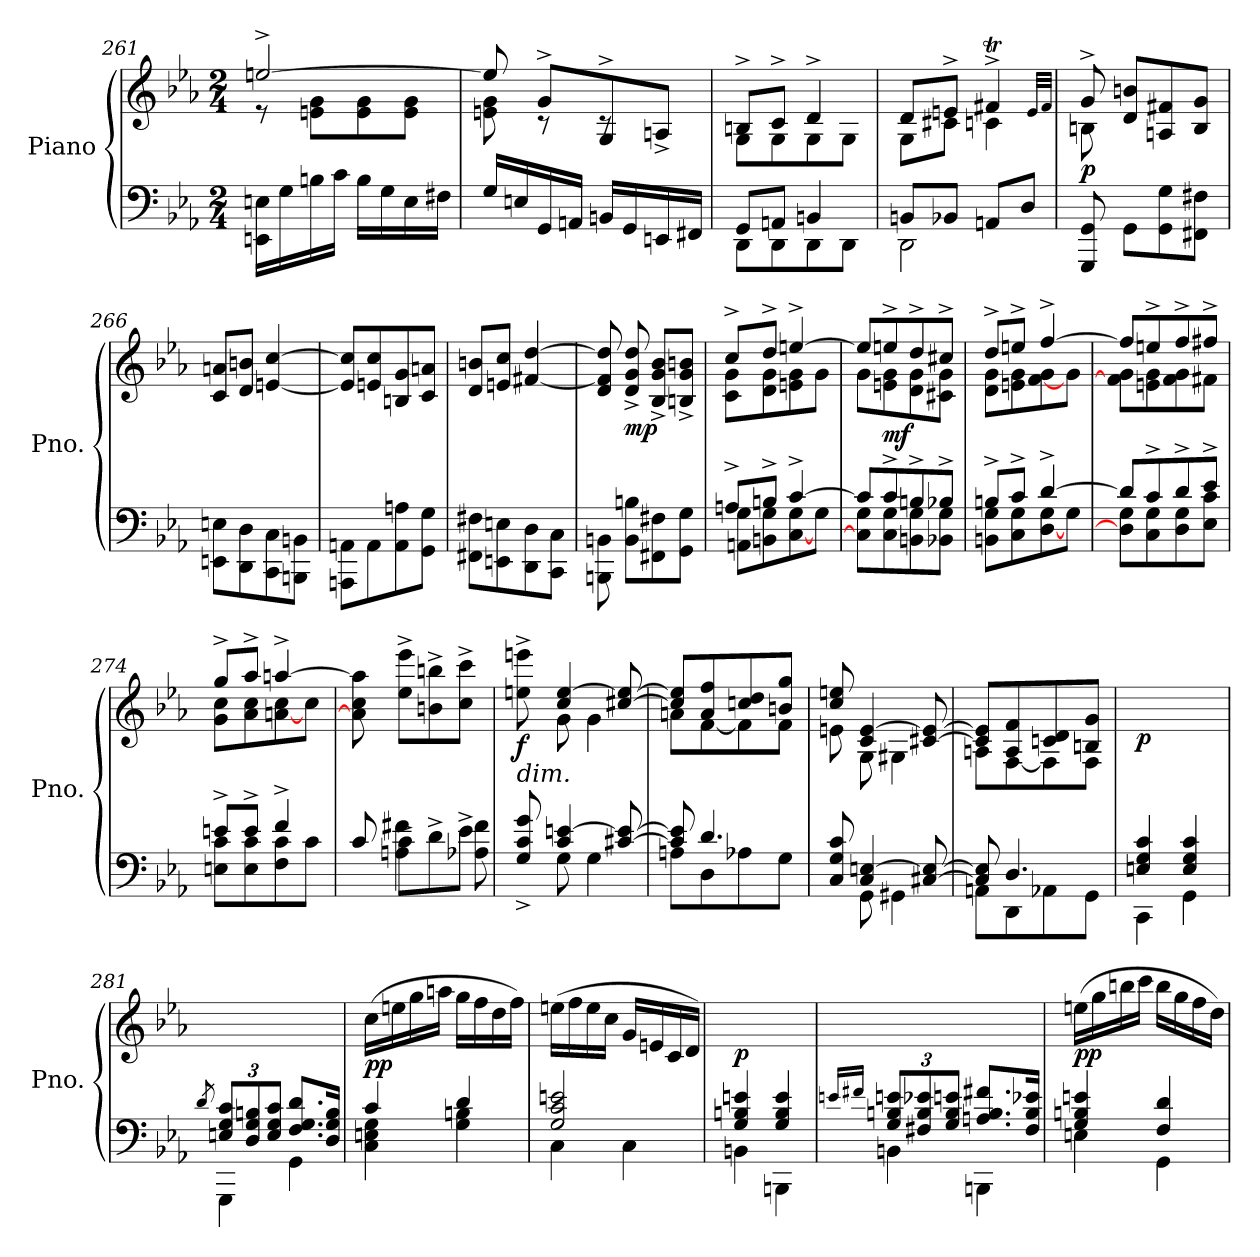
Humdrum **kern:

**kern	**kern	**dynam
*part1	*part1	*part1
*staff2	*staff1	*staff1/2
*I"Piano	*	*
*I'Pno.	*	*
*clefF4	*clefG2	*
*k[b-e-a-]	*k[b-e-a-]	*
*M2/4	*M2/4	*
*MM100	*MM100	*
=261	=261	=261
*	*^	*
16EEn\ 16En\LL	[2een^/	8r	.
16G\	.	.	.
16Bn\	.	8en\ 8g\L	.
16c\JJ	.	.	.
16B\LL	.	8e\ 8g\	.
16G\	.	.	.
16E\	.	8e\ 8g\J	.
16F#X\JJ	.	.	.
=262	=262	=262	=262
16G/LL	8ee/]	8en\ 8g\	.
16En/	.	.	.
16GG/	8g^/L	8r	.
16AAn/JJ	.	.	.
16BBn/LL	8G^/	8rc	.
16GG/	.	.	.
16EEn/	8An^/J	8ryy	.
16FF#X/JJ	.	.	.
=263	=263	=263	=263
*	*MM90	*	*
*^	*	*	*
8GG/L	8DD\L	8Bn^/L	8G\L	.
8AAn/J	8DD\	8c^/J	8G\	.
4BBn/	8DD\	4d^/	8G\	.
.	8DD\J	.	8G\J	.
=264	=264	=264	=264	=264
8BBn/L	2DD\	8d/L	8G\L	.
8BB-X/J	.	8en^/J	8c#X\J	.
8AAn/L	.	4f#Xt^/	4cn\	.
8D/J	.	.	.	.
*v	*v	*	*	*
.	32qe/LLL	.	.
.	32qf#/JJJ	.	.
!!LO:LB:g=z	!!
=265	=265	=265	=265
*	*MM60	*	*
!	!	!	!LO:DY:b
8GGG/ 8GG/	8g^/	8Bn\	p
*	*MM100	*	*
8GG\L	8d/ 8bn/L	4.ryy	.
8GG\ 8G\	8An/ 8f#X/	.	.
8FF#X\ 8F#X\J	8B/ 8g/J	.	.
*	*v	*v	*
=266	=266	=266
8EEn\ 8En\L	8c/ 8an/L	.
8DD\ 8D\	8d/ 8bn/J	.
8CC\ 8C\	[4en/ [4cc/	.
8BBBn\ 8BBn\J	.	.
=267	=267	=267
8AAAn\ 8AAn\L	8e/] 8cc/]L	.
8AA\	8en/ 8cc/	.
8AA\ 8An\	8Bn/ 8g/	.
8GG\ 8G\J	8c/ 8an/J	.
=268	=268	=268
8FF#X\ 8F#X\L	8d/ 8bn/L	.
8EEn\ 8En\	8en/ 8cc/J	.
8DD\ 8D\	[4f#X/ [4dd/	.
8CC\ 8C\J	.	.
=269	=269	=269
8BBBn\ 8BBn\	8d/ 8f#/] 8dd/]	.
!	!	!LO:DY:b
8BB\ 8Bn\L	8d/^ 8g/^ 8dd/^	mp
8FF#X\ 8F#X\	8B-/^ 8g/^ 8b-/^L	.
8GG\ 8G\J	8Bn/^ 8g/^ 8bn/^J	.
=270	=270	=270
*^	*^	*
8An^/L	8AAn\ 8G\L	8cc^/L	8c\ 8g\L	.
8Bn^/J	8BBn\ 8G\	8dd^/J	8d\ 8g\	.
[4c^/	[8C\ 8G\	[4een^/	8en\ 8g\	.
.	8G\J	.	8g\J	.
!!LO:LB:g=z	!!
=271	=271	=271	=271	=271
8c/L]	8C\] 8G\L	8ee/L]	8g\L	.
!	!	!	!	!LO:DY:b
8c^/	8C\ 8G\	8een^/	8en\ 8g\	mf
8Bn^/	8BBn\ 8G\	8dd^/	8d\ 8g\	.
8B-X^/J	8BB-X\ 8G\J	8cc#X^/J	8c#X\ 8g\J	.
=272	=272	=272	=272	=272
8Bn^/L	8BBn\ 8G\L	8dd^/L	8d\ 8g\L	.
8c^/J	8C\ 8G\	8een^/J	8en\ 8g\	.
[4d^/	[8D\ 8G\	[4ff^/	[8f\ 8g\	.
.	8G\J	.	8g\J	.
=273	=273	=273	=273	=273
8d/L]	8D\] 8G\L	8ff/L]	8f\] 8g\L	.
8c^/	8C\ 8G\	8een^/	8en\ 8g\	.
8d^/	8D\ 8G\	8ff^/	8f\ 8g\	.
8e-^/J	8E-\ 8c\J	8ff#X^/J	8f#X\J	.
=274	=274	=274	=274	=274
8en^/L	8En\ 8c\L	8gg^/L	8g\ 8cc\L	.
8e^/J	8E\ 8c\	8aa-^/J	8a-\ 8cc\	.
4f^/	8F\ 8c\	[4aan^/	[8an\ 8cc\	.
.	8c\J	.	8cc\J	.
=275	=275	=275	=275	=275
!	!	!LO:TX:b:i:t=cresc.	!	!
*	*	*v	*v	*
8c/	8ryy	8a\] 8cc\ 8aa\]	.
8c^\L	4An\ 4f#X\	8ee-\^ 8eee-\^L	.
8d^\	.	8bn\^ 8bbn\^	.
8e-^\J	8A-X\ 8f#\	8cc\^ 8ccc\^J	.
!!LO:PB:g=z
=276	=276	=276	=276
*	*	*^	*
!	!	!LO:TX:b:i:t=dim.	!	!
!	!	!	!	!LO:DY:b
8G/^ 8c/^ 8g/^	8ryy	8een\^ 8eeen\^	8ryy	f
*	*	*MM90	*	*
4c/ [4en/	8G\	4cc/ [4ee/	8g\	.
.	4G\	.	4g\	.
[8c#X/ 8e/_	.	[8cc#X/ 8ee/_	.	.
=277	=277	=277	=277	=277
8c#/] 8e/]	8An\L	8cc#/] 8ee/]L	8an\L	.
4.d/	8D\	8a/ 8ff/	[8f\	.
.	8A-X\	8ccn/ 8dd/	8f\]	.
.	8G\J	8bn/ 8gg/J	8f\J	.
=278	=278	=278	=278	=278
*	*	*MM80	*	*
8C/ 8G/ 8c/	8ryy	8cc/ 8een/	8en\	.
4C/ [4En/	8GG\	4c/ [4e/	8G\	.
.	4GG#X\	.	4G#X\	.
[8C#X/ 8E/_	.	[8c#X/ 8e/_	.	.
=279	=279	=279	=279	=279
*	*	*MM70	*	*
8C#/] 8E/]	8AAn\L	8c#/] 8e/]L	8An\L	.
4.D/	8DD\	8A/ 8f/	[8F\	.
*	*	*MM60	*	*
.	8AA-X\	8cn/ 8d/	8F\]	.
*	*	*MM40	*	*
.	8GG\J	8Bn/ 8g/J	8F\J	.
*	*	*v	*v	*
=280	=280	=280	=280
*	*	*MM80	*
*	*	*^	*
!	!	!	!	!LO:DY:b
*	*	*v	*v	*
4En/ 4G/ 4c/	4CC\	2ryy	p
4E/ 4G/ 4c/	4GG\	.	.
=281	=281	=281	=281
8qd/	.	.	.
*Xbrackettup	*	*	*
12En/ 12G/ 12c/L	4GGG\	2ryy	.
12D/ 12G/ 12Bn/	.	.	.
12E/ 12G/ 12c/J	.	.	.
8.F/ 8.G/ 8.d/L	4GG\	.	.
16D/ 16G/ 16B/Jk	.	.	.
!!LO:LB:g=z
=282	=282	=282	=282
!	!	!	!LO:DY:b
4c/	4C\ 4En\ 4G\	(>16cc\LL	pp
.	.	16een\	.
.	.	16gg\	.
.	.	16aan\JJ	.
4d/	4G\ 4Bn\	16gg\LL	.
.	.	16ff\	.
.	.	16dd\	.
.	.	16ff\JJ)	.
=283	=283	=283	=283
2G/ 2c/ 2en/	4C\	(>16een\LL	.
.	.	16ff\	.
.	.	16ee\	.
.	.	16cc\JJ	.
.	4C\	16g/LL	.
.	.	16en/	.
.	.	16c/	.
.	.	16d/JJ)	.
=284	=284	=284	=284
!	!	!	!LO:DY:b
4G/ 4Bn/ 4en/	4BBn\	2ryy	p
4G/ 4B/ 4e/	4BBBn\	.	.
=285	=285	=285	=285
16qen/LL	.	.	.
16qf#X/JJ	.	.	.
12G/ 12Bn/ 12e/L	4BBn\	2ryy	.
12F#X/ 12B/ 12e-X/	.	.	.
12G/ 12B/ 12en/J	.	.	.
8.An/ 8.B/ 8.f#/L	4BBBn\	.	.
16F#/ 16B/ 16e-X/Jk	.	.	.
=286	=286	=286	=286
!	!	!	!LO:DY:b
4G/ 4Bn/ 4en/	4En\	(>16een\LL	pp
.	.	16gg\	.
.	.	16bbn\	.
.	.	16ccc\JJ	.
4F/ 4d/	4GG\	16bb\LL	.
.	.	16gg\	.
.	.	16ff\	.
.	.	16dd\JJ)	.
*v	*v	*	*
=	=	=
*-	*-	*-
